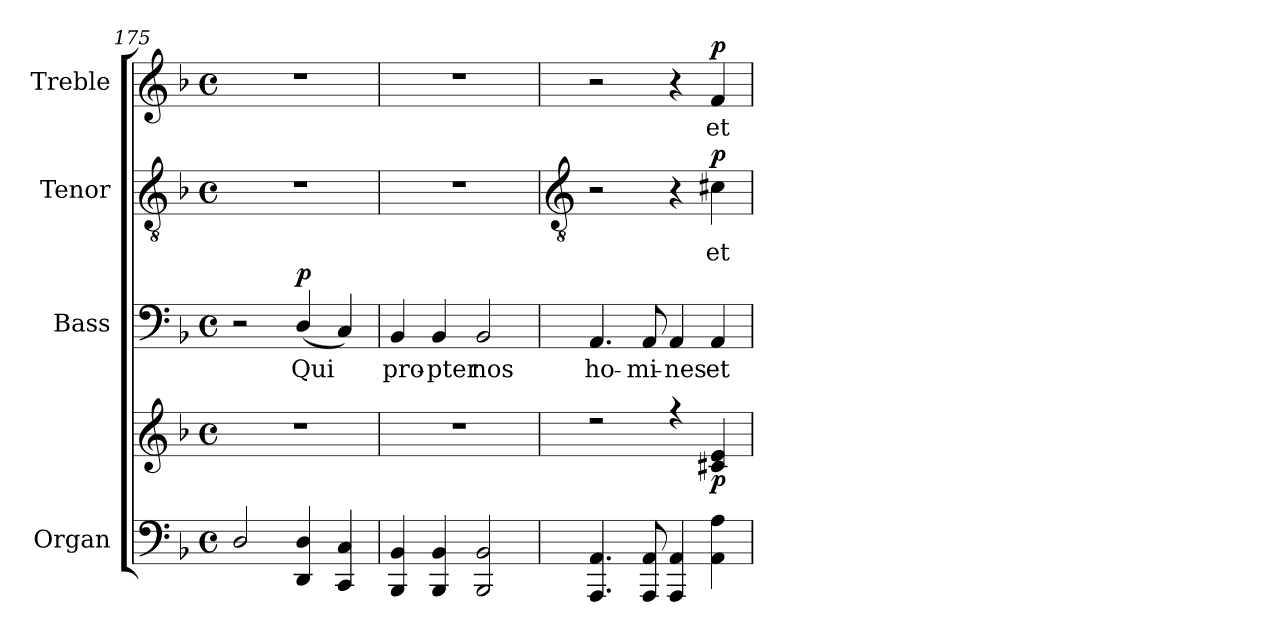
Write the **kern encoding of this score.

**kern	**kern	**dynam	**kern	**text	**dynam	**kern	**text	**dynam	**kern	**text	**dynam
*part4	*part4	*part4	*part3	*part3	*part3	*part2	*part2	*part2	*part1	*part1	*part1
*staff5	*staff4	*staff4/5	*staff3	*staff3	*staff3	*staff2	*staff2	*staff2	*staff1	*staff1	*staff1
*I"Organ	*	*	*I"Bass	*	*	*I"Tenor	*	*	*I"Treble	*	*
*I'Organ	*	*	*I'Bass	*	*	*I'Tenor	*	*	*I'Treble	*	*
*clefF4	*clefG2	*	*clefF4	*	*	*clefGv2	*	*	*clefG2	*	*
*k[b-]	*k[b-]	*	*k[b-]	*	*	*k[b-]	*	*	*k[b-]	*	*
*F:	*F:	*	*F:	*	*	*F:	*	*	*F:	*	*
*M4/4	*M4/4	*	*M4/4	*	*	*M4/4	*	*	*M4/4	*	*
*met(c)	*met(c)	*	*met(c)	*	*	*met(c)	*	*	*met(c)	*	*
=175	=175	=175	=175	=175	=175	=175	=175	=175	=175	=175	=175
2D/	1r	.	2r	.	.	1r	.	.	1r	.	.
!	!	!	!	!LO:LY:b	!LO:DY:b	!	!	!	!	!	!
4DD 4D	.	.	(<4D/	Qui	p	.	.	.	.	.	.
4CC 4C	.	.	4C)	.	.	.	.	.	.	.	.
=176	=176	=176	=176	=176	=176	=176	=176	=176	=176	=176	=176
!	!	!	!	!LO:LY:b	!	!	!	!	!	!	!
4BBB- 4BB-	1r	.	4BB-	pro-	.	1r	.	.	1r	.	.
!	!	!	!	!LO:LY:b	!	!	!	!	!	!	!
4BBB- 4BB-	.	.	4BB-	-pter	.	.	.	.	.	.	.
!	!	!	!	!LO:LY:b	!	!	!	!	!	!	!
2BBB- 2BB-	.	.	2BB-	nos	.	.	.	.	.	.	.
!!LO:LB:g=z
=177	=177	=177	=177	=177	=177	=177	=177	=177	=177	=177	=177
*	*	*	*	*	*	*clefGv2	*	*	*	*	*
*	*^	*	*	*	*	*	*	*	*	*	*
!	!	!	!	!	!LO:LY:b	!	!	!	!	!	!	!
4.AAA 4.AA	2r	1ryy	.	4.AA	ho-	.	2r	.	.	2r	.	.
!	!	!	!	!	!LO:LY:b	!	!	!	!	!	!	!
8AAA 8AA	.	.	.	8AA	-mi-	.	.	.	.	.	.	.
!	!	!	!	!	!LO:LY:b	!	!	!	!	!	!	!
4AAA 4AA	4r	.	.	4AA	-nes	.	4r	.	.	4r	.	.
!	!	!	!LO:DY:b	!	!LO:LY:b	!	!	!LO:LY:b	!LO:DY:b	!	!LO:LY:b	!LO:DY:b
4AA 4A	4c#X 4e	.	p	4AA	et	.	4c#X	et	p	4f	et	p
*	*v	*v	*	*	*	*	*	*	*	*	*	*
=	=	=	=	=	=	=	=	=	=	=	=
*-	*-	*-	*-	*-	*-	*-	*-	*-	*-	*-	*-
